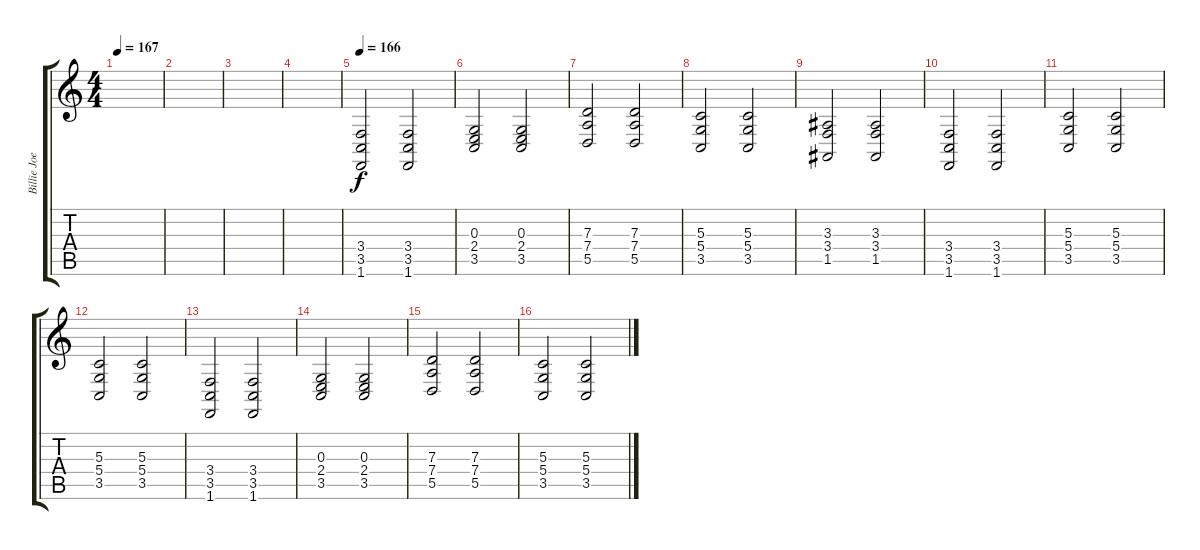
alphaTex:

\track ("Billie Joe - Piano" "Billie Joe") {instrument brightacousticpiano}
\staff {score tabs}
\tuning (E4 B3 G3 D3 A2 E2) {hide}
\ts (4 4)
\tempo 167
\clef g2
\ks c
|
|
|
|
\tempo 166
(3.4 3.5 1.6).2 (3.4 3.5 1.6).2 |
(0.3 2.4 3.5).2 (0.3 2.4 3.5).2 |
(7.3 7.4 5.5).2 (7.3 7.4 5.5).2 |
(5.3 5.4 3.5).2 (5.3 5.4 3.5).2 |
(3.3 3.4 1.5).2 (3.3 3.4 1.5).2 |
(3.4 3.5 1.6).2 (3.4 3.5 1.6).2 |
(5.3 5.4 3.5).2 (5.3 5.4 3.5).2 |
(5.3 5.4 3.5).2 (5.3 5.4 3.5).2 |
(3.4 3.5 1.6).2 (3.4 3.5 1.6).2 |
(0.3 2.4 3.5).2 (0.3 2.4 3.5).2 |
(7.3 7.4 5.5).2 (7.3 7.4 5.5).2 |
(5.3 5.4 3.5).2 (5.3 5.4 3.5).2
